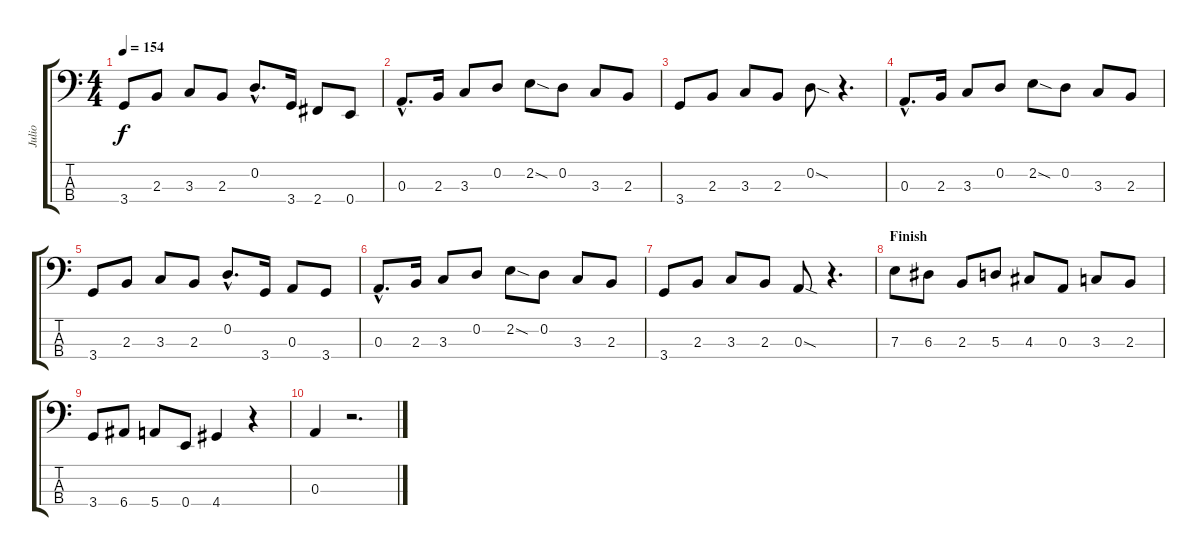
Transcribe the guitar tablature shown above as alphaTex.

\track ("Julio" "Julio") {instrument electricbassfinger}
\staff {score tabs}
\tuning (G2 D2 A1 E1) {hide}
\ts (4 4)
\tempo 154
\clef f4
\ks c
3.4.8{dy f} 2.3.8 3.3.8 2.3.8 0.2{hac}.8{d} 3.4.16 2.4.8 0.4.8 |
0.3{hac}.8{d} 2.3.16 3.3.8 0.2.8 2.2{sod}.8 0.2.8 3.3.8 2.3.8 |
3.4.8 2.3.8 3.3.8 2.3.8 0.2{sod}.8 r.4{d} |
0.3{hac}.8{d} 2.3.16 3.3.8 0.2.8 2.2{sod}.8 0.2.8 3.3.8 2.3.8 |
3.4.8 2.3.8 3.3.8 2.3.8 0.2{hac}.8{d} 3.4.16 0.3.8 3.4.8 |
0.3{hac}.8{d} 2.3.16 3.3.8 0.2.8 2.2{sod}.8 0.2.8 3.3.8 2.3.8 |
3.4.8 2.3.8 3.3.8 2.3.8 0.3{sod}.8 r.4{d} |
\section ("" "Finish")
7.3.8 6.3.8 2.3.8 5.3.8 4.3.8 0.3.8 3.3.8 2.3.8 |
3.4.8 6.4.8 5.4.8 0.4.8 4.4.4 r.4 |
0.3.4 r.2{d}
